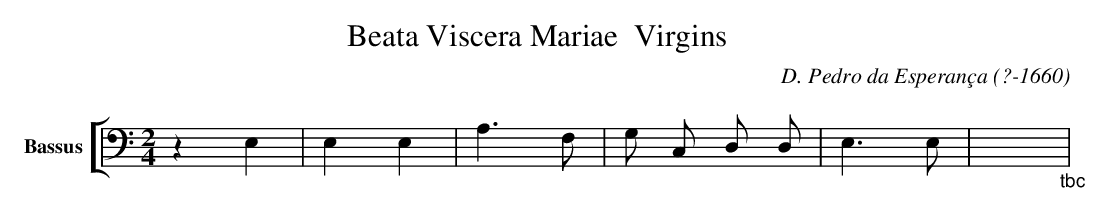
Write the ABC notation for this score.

X:1
T:Beata Viscera Mariae  Virgins
C:D. Pedro da Esperan\,ca (?-1660)
M:2/4
L:1/4
K:C
V: 8 clef=bass name="Bassus" sname="B."
%%staves [ 8 ]
   zE,|E,E,|A,>F,|G,/ C,/ D,/ D,/ | E,>E, | x2 "_tbc" |\
